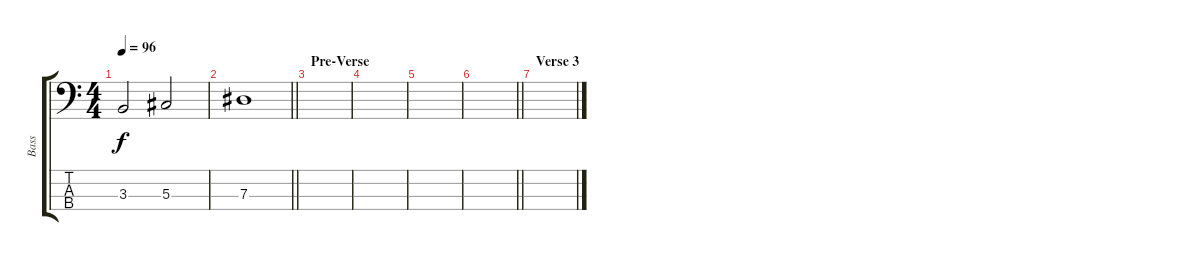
\track ("Bass" "Bass") {instrument electricbassfinger}
\staff {score tabs}
\tuning (Gb2 Db2 Ab1 Eb1) {hide}
\ts (4 4)
\tempo 96
\clef f4
\ks c
3.3.2{dy f} 5.3.2 |
\barLineRight lightlight
7.3.1 |
\section ("" "Pre-Verse")
|
|
|
\barLineRight lightlight
|
\section ("" "Verse 3")
